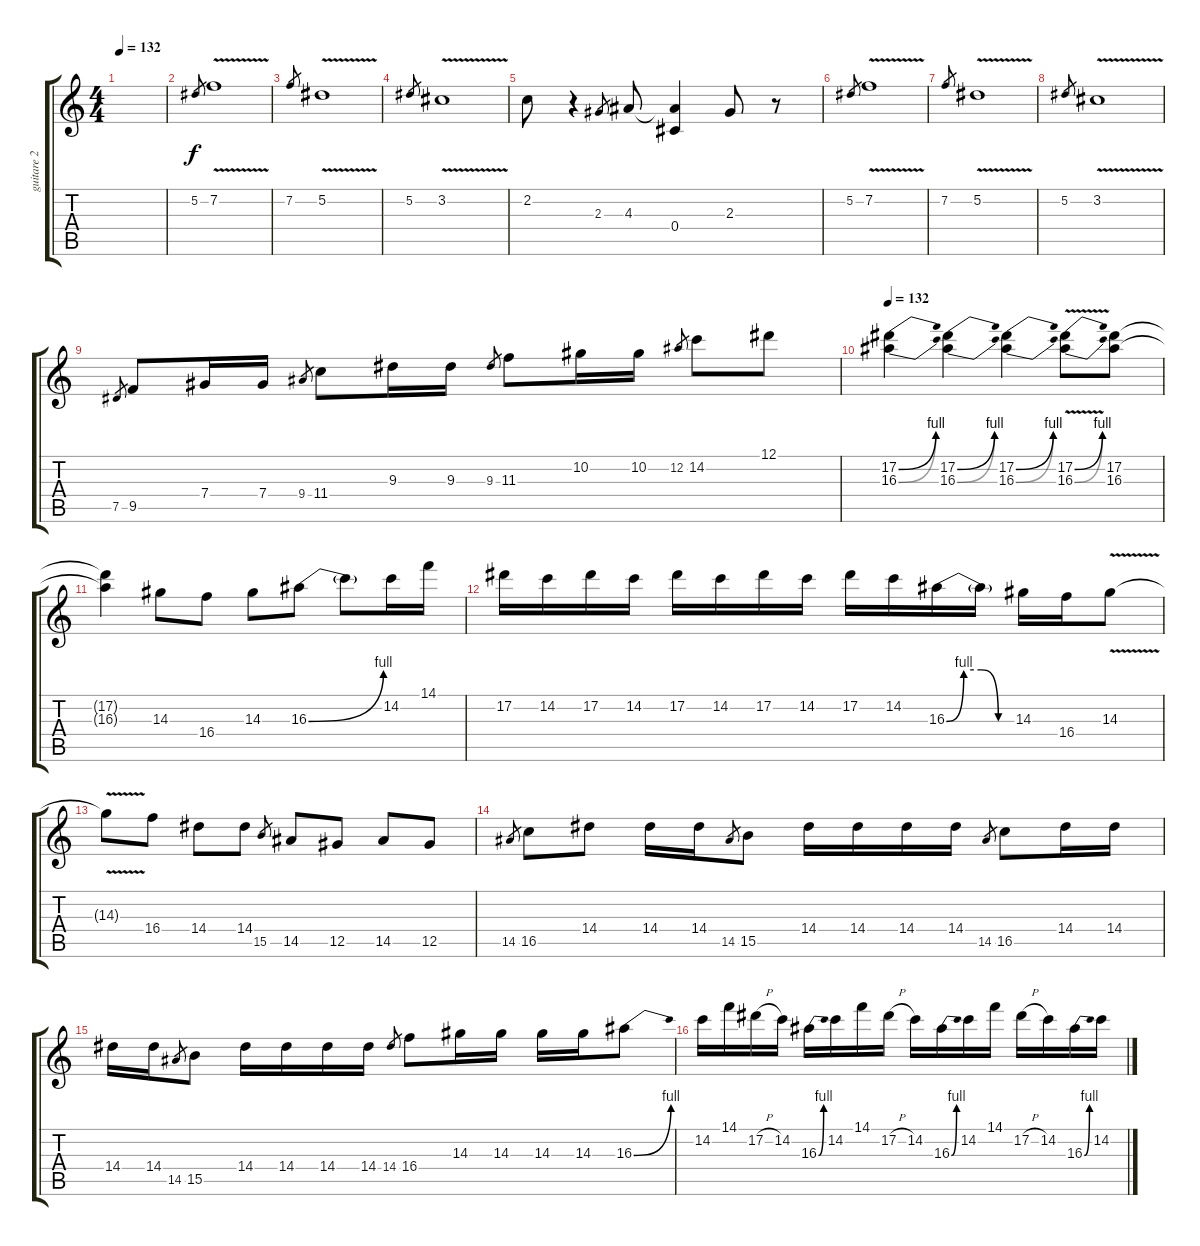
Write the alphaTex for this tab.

\track ("guitare 2" "guitare 2") {instrument distortionguitar}
\staff {score tabs}
\tuning (Eb4 Bb3 Gb3 Db3 Ab2 Eb2) {hide}
\ts (4 4)
\tempo 132
\clef g2
\ks c
|
5.2.8{gr} 7.2{v}.1 |
7.2.8{gr} 5.2{v}.1 |
5.2.8{gr} 3.2{v}.1 |
2.2.8 r.4 2.3.8{gr} 4.3.8 (4.3{t} 0.4).4 2.3.8 r.8 |
5.2.8{gr} 7.2{v}.1 |
7.2.8{gr} 5.2{v}.1 |
5.2.8{gr} 3.2{v}.1 |
7.5.8{gr} 9.5.8 7.4.16 7.4.16 9.4.8{gr} 11.4.8 9.3.16 9.3.16 9.3.8{gr} 11.3.8 10.2.16 10.2.16 12.2.8{gr} 14.2.8 12.1.8 |
\tempo 132
(17.2{be (bend 0 0 60 4)} 16.3{be (bend 0 0 60 4)}).4{volume 16} (17.2{be (bend 0 0 60 4)} 16.3{be (bend 0 0 60 4)}).4 (17.2{be (bend 0 0 60 4)} 16.3{be (bend 0 0 60 4)}).4 (17.2{be (bend 0 0 60 4)} 16.3{be (bend 0 0 60 4) v}).8 (17.2 16.3).8 |
(17.2{t} 16.3{t}).4 14.3.8 16.4.8 14.3.8 16.3{be (bend 0 0 60 4)}.8 16.3{t}.8 14.2.16 14.1.16 |
17.2.16 14.2.16 17.2.16 14.2.16 17.2.16 14.2.16 17.2.16 14.2.16 17.2.16 14.2.16 16.3{be (custom 0 0 15 4 30 4 45 0 60 0)}.16 16.3{t}.16 14.3.16 16.4.16 14.3{v}.8 |
14.3{t}.8 16.4.8 14.4.8 14.4.8 15.5.8{gr} 14.5.8 12.5.8 14.5.8 12.5.8 |
14.5.8{gr} 16.5.8 14.4.8 14.4.16 14.4.16 14.5.8{gr} 15.5.8 14.4.16 14.4.16 14.4.16 14.4.16 14.5.8{gr} 16.5.8 14.4.16 14.4.16 |
14.4.16 14.4.16 14.5.8{gr} 15.5.8 14.4.16 14.4.16 14.4.16 14.4.16 14.4.8{gr} 16.4.8 14.3.16 14.3.16 14.3.16 14.3.16 16.3{be (bend 0 0 60 4)}.8 |
14.2.16 14.1.16 17.2{h}.16 14.2.16 16.3{be (bend 0 0 60 4)}.16 14.2.16 14.1.16 17.2{h}.16 14.2.16 16.3{be (bend 0 0 60 4)}.16 14.2.16 14.1.16 17.2{h}.16 14.2.16 16.3{be (bend 0 0 60 4)}.16 14.2.16
